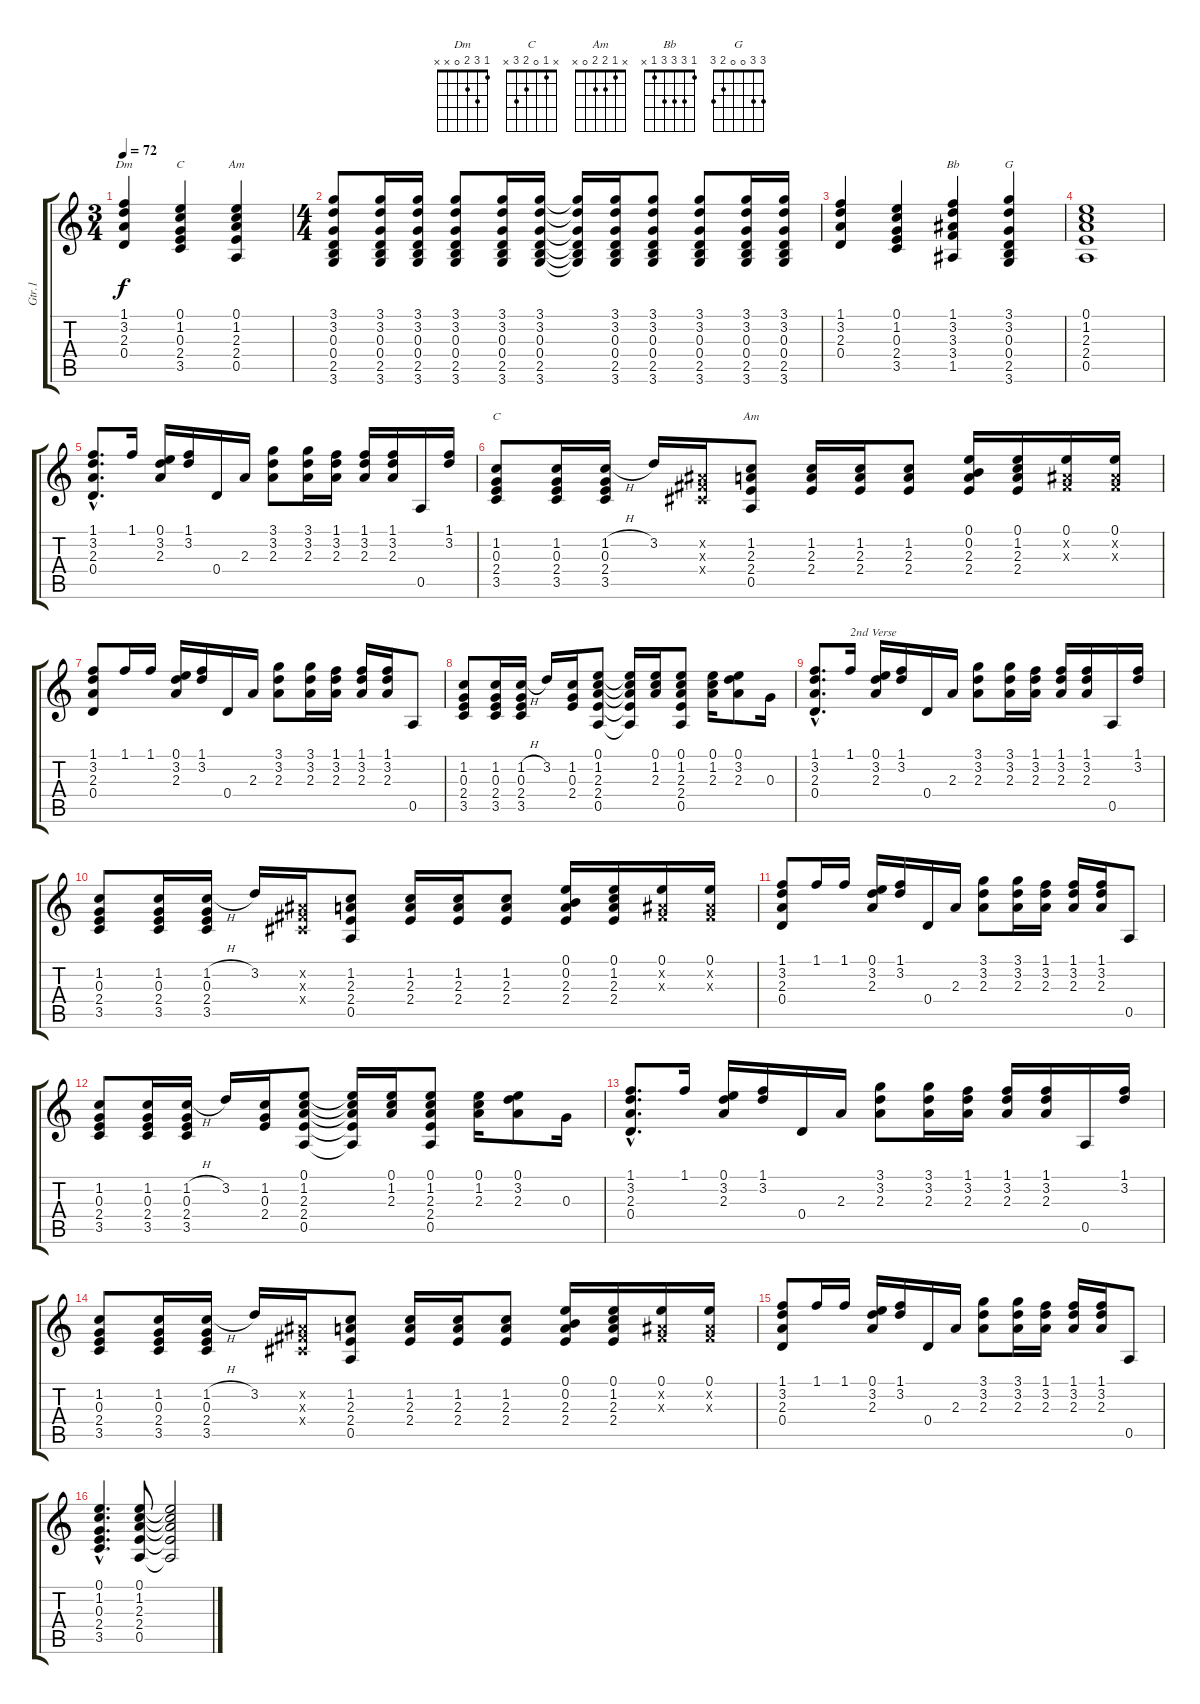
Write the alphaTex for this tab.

\track ("Gtr.1" "Gtr.1") {instrument acousticguitarsteel}
\staff {score tabs}
\tuning (E4 B3 G3 D3 A2 E2) {hide}
\chord ("Dm" 1 3 2 0 x x)
\chord ("C" 0 1 0 2 3 x)
\chord ("Am" 0 1 2 2 0 x)
\chord ("Bb" 1 3 3 3 1 x)
\chord ("G" 3 3 0 0 2 3)
\chord ("C" x 1 0 2 3 x)
\chord ("Am" x 1 2 2 0 x)
\ts (3 4)
\tempo 72
\clef g2
\ks c
(1.1 3.2 2.3 0.4).4{ch "Dm" dy f} (0.1 1.2 0.3 2.4 3.5).4{ch "C"} (0.1 1.2 2.3 2.4 0.5).4{ch "Am"} |
\ts (4 4)
(3.1 3.2 0.3 0.4 2.5 3.6).8 (3.1 3.2 0.3 0.4 2.5 3.6).16 (3.1 3.2 0.3 0.4 2.5 3.6).16 (3.1 3.2 0.3 0.4 2.5 3.6).8 (3.1 3.2 0.3 0.4 2.5 3.6).16 (3.1 3.2 0.3 0.4 2.5 3.6).16 (3.1{t} 3.2{t} 0.3{t} 0.4{t} 2.5{t} 3.6{t}).16 (3.1 3.2 0.3 0.4 2.5 3.6).16 (3.1 3.2 0.3 0.4 2.5 3.6).8 (3.1 3.2 0.3 0.4 2.5 3.6).8 (3.1 3.2 0.3 0.4 2.5 3.6).16 (3.1 3.2 0.3 0.4 2.5 3.6).16 |
(1.1 3.2 2.3 0.4).4 (0.1 1.2 0.3 2.4 3.5).4 (1.1 3.2 3.3 3.4 1.5).4{ch "Bb"} (3.1 3.2 0.3 0.4 2.5 3.6).4{ch "G"} |
(0.1 1.2 2.3 2.4 0.5).1 |
(1.1{hac} 3.2{hac} 2.3{hac} 0.4{hac}).8{d} 1.1.16 (0.1 3.2 2.3).16 (1.1 3.2).16 0.4.16 2.3.16 (3.1 3.2 2.3).8 (3.1 3.2 2.3).16 (1.1 3.2 2.3).16 (1.1 3.2 2.3).16 (1.1 3.2 2.3).16 0.5.16 (1.1 3.2).16 |
(1.2 0.3 2.4 3.5).8{ch "C"} (1.2 0.3 2.4 3.5).16 (1.2{h} 0.3 2.4 3.5).16 3.2.16 (-1.2{x} -1.3{x} -1.4{x}).16 (1.2 2.3 2.4 0.5).8{ch "Am"} (1.2 2.3 2.4).16 (1.2 2.3 2.4).16 (1.2 2.3 2.4).8 (0.1 0.2 2.3 2.4).16 (0.1 1.2 2.3 2.4).16 (0.1 -1.2{x} -1.3{x}).16 (0.1 -1.2{x} -1.3{x}).16 |
(1.1 3.2 2.3 0.4).8 1.1.16 1.1.16 (0.1 3.2 2.3).16 (1.1 3.2).16 0.4.16 2.3.16 (3.1 3.2 2.3).8 (3.1 3.2 2.3).16 (1.1 3.2 2.3).16 (1.1 3.2 2.3).16 (1.1 3.2 2.3).16 0.5.8 |
(1.2 0.3 2.4 3.5).8 (1.2 0.3 2.4 3.5).16 (1.2{h} 0.3 2.4 3.5).16 3.2.16 (1.2 0.3 2.4).16 (0.1 1.2 2.3 2.4 0.5).8 (0.1{t} 1.2{t} 2.3{t} 2.4{t} 0.5{t}).16 (0.1 1.2 2.3).16 (0.1 1.2 2.3 2.4 0.5).8 (0.1 1.2 2.3).16 (0.1 3.2 2.3).8 0.3.16 |
(1.1{hac} 3.2{hac} 2.3{hac} 0.4{hac}).8{d} 1.1.16{txt "2nd Verse"} (0.1 3.2 2.3).16 (1.1 3.2).16 0.4.16 2.3.16 (3.1 3.2 2.3).8 (3.1 3.2 2.3).16 (1.1 3.2 2.3).16 (1.1 3.2 2.3).16 (1.1 3.2 2.3).16 0.5.16 (1.1 3.2).16 |
(1.2 0.3 2.4 3.5).8 (1.2 0.3 2.4 3.5).16 (1.2{h} 0.3 2.4 3.5).16 3.2.16 (-1.2{x} -1.3{x} -1.4{x}).16 (1.2 2.3 2.4 0.5).8 (1.2 2.3 2.4).16 (1.2 2.3 2.4).16 (1.2 2.3 2.4).8 (0.1 0.2 2.3 2.4).16 (0.1 1.2 2.3 2.4).16 (0.1 -1.2{x} -1.3{x}).16 (0.1 -1.2{x} -1.3{x}).16 |
(1.1 3.2 2.3 0.4).8 1.1.16 1.1.16 (0.1 3.2 2.3).16 (1.1 3.2).16 0.4.16 2.3.16 (3.1 3.2 2.3).8 (3.1 3.2 2.3).16 (1.1 3.2 2.3).16 (1.1 3.2 2.3).16 (1.1 3.2 2.3).16 0.5.8 |
(1.2 0.3 2.4 3.5).8 (1.2 0.3 2.4 3.5).16 (1.2{h} 0.3 2.4 3.5).16 3.2.16 (1.2 0.3 2.4).16 (0.1 1.2 2.3 2.4 0.5).8 (0.1{t} 1.2{t} 2.3{t} 2.4{t} 0.5{t}).16 (0.1 1.2 2.3).16 (0.1 1.2 2.3 2.4 0.5).8 (0.1 1.2 2.3).16 (0.1 3.2 2.3).8 0.3.16 |
(1.1{hac} 3.2{hac} 2.3{hac} 0.4{hac}).8{d} 1.1.16 (0.1 3.2 2.3).16 (1.1 3.2).16 0.4.16 2.3.16 (3.1 3.2 2.3).8 (3.1 3.2 2.3).16 (1.1 3.2 2.3).16 (1.1 3.2 2.3).16 (1.1 3.2 2.3).16 0.5.16 (1.1 3.2).16 |
(1.2 0.3 2.4 3.5).8 (1.2 0.3 2.4 3.5).16 (1.2{h} 0.3 2.4 3.5).16 3.2.16 (-1.2{x} -1.3{x} -1.4{x}).16 (1.2 2.3 2.4 0.5).8 (1.2 2.3 2.4).16 (1.2 2.3 2.4).16 (1.2 2.3 2.4).8 (0.1 0.2 2.3 2.4).16 (0.1 1.2 2.3 2.4).16 (0.1 -1.2{x} -1.3{x}).16 (0.1 -1.2{x} -1.3{x}).16 |
(1.1 3.2 2.3 0.4).8 1.1.16 1.1.16 (0.1 3.2 2.3).16 (1.1 3.2).16 0.4.16 2.3.16 (3.1 3.2 2.3).8 (3.1 3.2 2.3).16 (1.1 3.2 2.3).16 (1.1 3.2 2.3).16 (1.1 3.2 2.3).16 0.5.8 |
(0.1{hac} 1.2{hac} 0.3{hac} 2.4{hac} 3.5{hac}).4{d} (0.1 1.2 2.3 2.4 0.5).8 (0.1{t} 1.2{t} 2.3{t} 2.4{t} 0.5{t}).2
